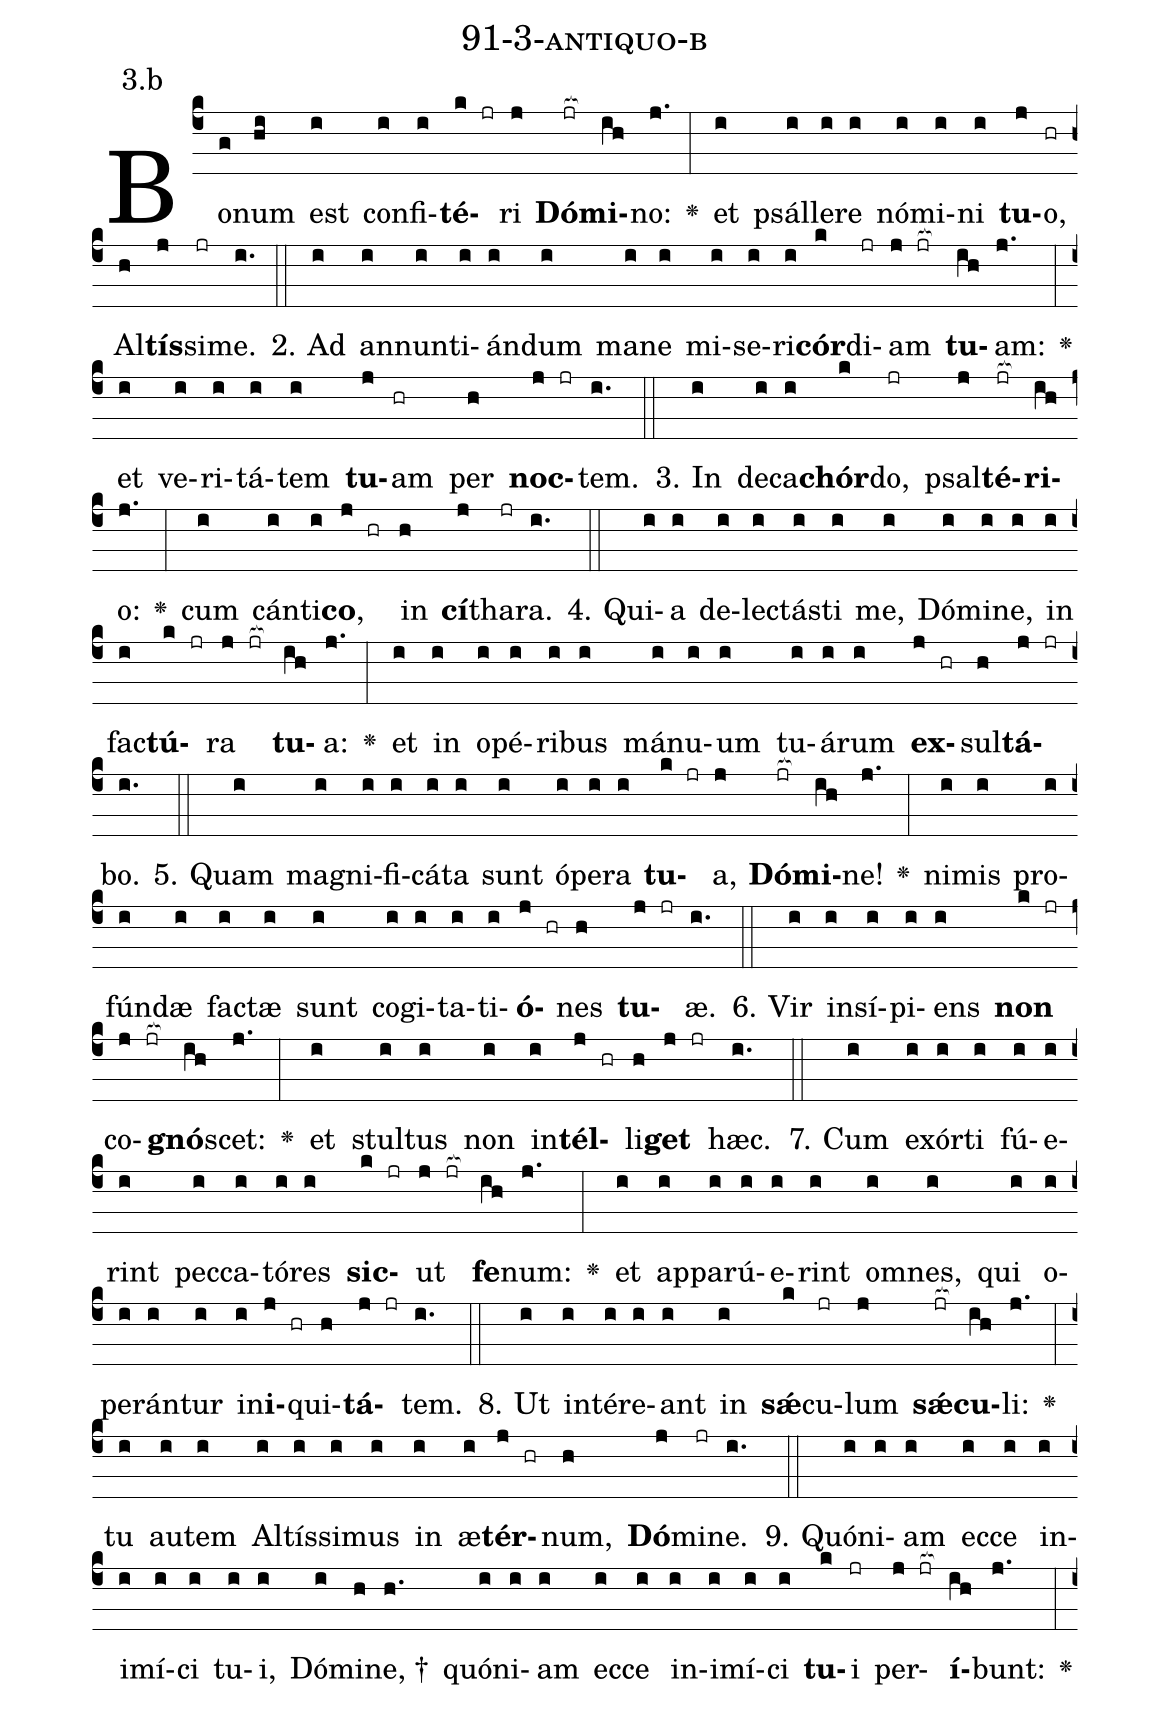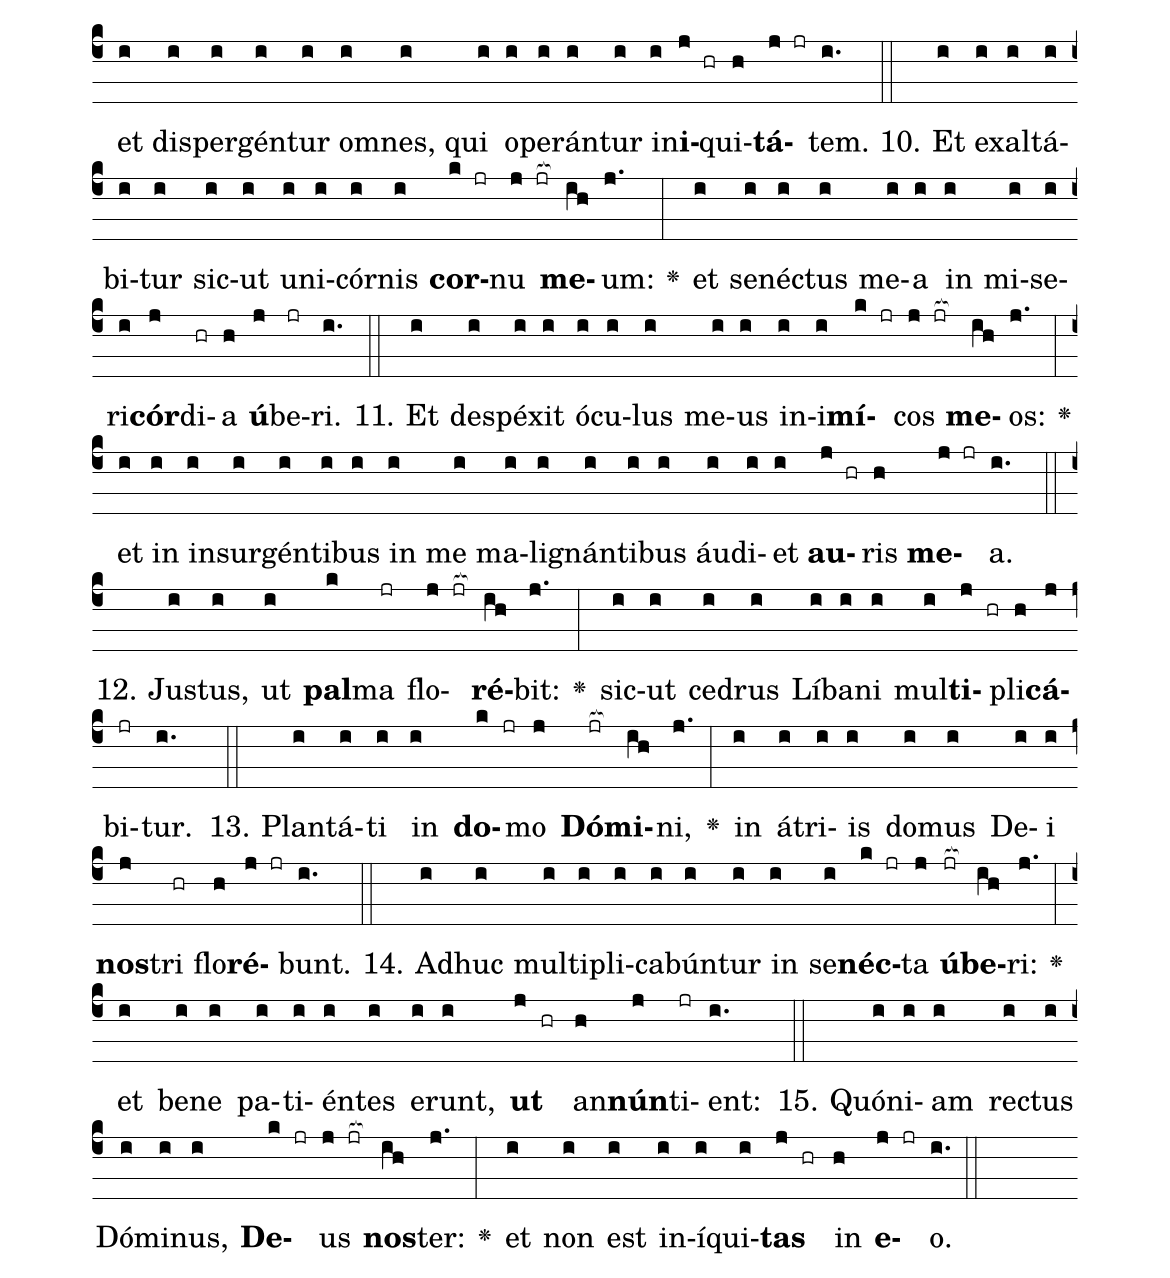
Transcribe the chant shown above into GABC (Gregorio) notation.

name: 91-3-antiquo-b;
annotation: 3.b;
%%
(c4)Bo(g)num(hi) est(i) con(i)fi(i)<b>té</b>(k jr)ri(j) <b>Dó</b>(jr[ocb:1{])<b>mi</b>(ih[ocb:0}])no:(j.) <v>\greheightstar</v>(:) et(i) psál(i)le(i)re(i) nó(i)mi(i)ni(i) <b>tu</b>(j)o,(hr) Al(h)<b>tís</b>(j)si(jr)me.(i.) (::)
2. Ad(i) an(i)nun(i)ti(i)án(i)dum(i) ma(i)ne(i) mi(i)se(i)ri(i)<b>cór</b>(k)di(jr)am(j jr[ocb:1{]) <b>tu</b>(ih[ocb:0}])am:(j.) <v>\greheightstar</v>(:) et(i) ve(i)ri(i)tá(i)tem(i) <b>tu</b>(j)am(hr) per(h) <b>noc</b>(j jr)tem.(i.) (::)
3. In(i) de(i)ca(i)<b>chór</b>(k)do,(jr) psal(j)<b>té</b>(jr[ocb:1{])<b>ri</b>(ih[ocb:0}])o:(j.) <v>\greheightstar</v>(:) cum(i) cán(i)ti(i)<b>co</b>,(j hr) in(h) <b>cí</b>(j)tha(jr)ra.(i.) (::)
4. Qui(i)a(i) de(i)lec(i)tás(i)ti(i) me,(i) Dó(i)mi(i)ne,(i) in(i) fac(i)<b>tú</b>(k jr)ra(j jr[ocb:1{]) <b>tu</b>(ih[ocb:0}])a:(j.) <v>\greheightstar</v>(:) et(i) in(i) o(i)pé(i)ri(i)bus(i) má(i)nu(i)um(i) tu(i)á(i)rum(i) <b>ex</b>(j hr)sul(h)<b>tá</b>(j jr)bo.(i.) (::)
5. Quam(i) ma(i)gni(i)fi(i)cá(i)ta(i) sunt(i) ó(i)pe(i)ra(i) <b>tu</b>(k jr)a,(j) <b>Dó</b>(jr[ocb:1{])<b>mi</b>(ih[ocb:0}])ne!(j.) <v>\greheightstar</v>(:) ni(i)mis(i) pro(i)fún(i)dæ(i) fac(i)tæ(i) sunt(i) co(i)gi(i)ta(i)ti(i)<b>ó</b>(j hr)nes(h) <b>tu</b>(j jr)æ.(i.) (::)
6. Vir(i) in(i)sí(i)pi(i)ens(i) <b>non</b>(k jr) co(j jr[ocb:1{])<b>gnó</b>(ih[ocb:0}])scet:(j.) <v>\greheightstar</v>(:) et(i) stul(i)tus(i) non(i) in(i)<b>tél</b>(j hr)li(h)<b>get</b>(j jr) hæc.(i.) (::)
7. Cum(i) ex(i)ór(i)ti(i) fú(i)e(i)rint(i) pec(i)ca(i)tó(i)res(i) <b>sic</b>(k jr)ut(j jr[ocb:1{]) <b>fe</b>(ih[ocb:0}])num:(j.) <v>\greheightstar</v>(:) et(i) ap(i)pa(i)rú(i)e(i)rint(i) om(i)nes,(i) qui(i) o(i)pe(i)rán(i)tur(i) in(i)<b>i</b>(j hr)qui(h)<b>tá</b>(j jr)tem.(i.) (::)
8. Ut(i) in(i)tér(i)e(i)ant(i) in(i) <b>sǽ</b>(k)cu(jr)lum(j) <b>sǽ</b>(jr[ocb:1{])<b>cu</b>(ih[ocb:0}])li:(j.) <v>\greheightstar</v>(:) tu(i) au(i)tem(i) Al(i)tís(i)si(i)mus(i) in(i) æ(i)<b>tér</b>(j hr)num,(h) <b>Dó</b>(j)mi(jr)ne.(i.) (::)
9. Quón(i)i(i)am(i) ec(i)ce(i) in(i)i(i)mí(i)ci(i) tu(i)i,(i) Dó(i)mi(h)ne, †(h.) quón(i)i(i)am(i) ec(i)ce(i) in(i)i(i)mí(i)ci(i) <b>tu</b>(k)i(jr) per(j jr[ocb:1{])<b>í</b>(ih[ocb:0}])bunt:(j.) <v>\greheightstar</v>(:) et(i) di(i)sper(i)gén(i)tur(i) om(i)nes,(i) qui(i) o(i)pe(i)rán(i)tur(i) in(i)<b>i</b>(j hr)qui(h)<b>tá</b>(j jr)tem.(i.) (::)
10. Et(i) ex(i)al(i)tá(i)bi(i)tur(i) sic(i)ut(i) u(i)ni(i)cór(i)nis(i) <b>cor</b>(k jr)nu(j jr[ocb:1{]) <b>me</b>(ih[ocb:0}])um:(j.) <v>\greheightstar</v>(:) et(i) se(i)néc(i)tus(i) me(i)a(i) in(i) mi(i)se(i)ri(i)<b>cór</b>(j)di(hr)a(h) <b>ú</b>(j)be(jr)ri.(i.) (::)
11. Et(i) de(i)spé(i)xit(i) ó(i)cu(i)lus(i) me(i)us(i) in(i)i(i)<b>mí</b>(k jr)cos(j jr[ocb:1{]) <b>me</b>(ih[ocb:0}])os:(j.) <v>\greheightstar</v>(:) et(i) in(i) in(i)sur(i)gén(i)ti(i)bus(i) in(i) me(i) ma(i)li(i)gnán(i)ti(i)bus(i) áu(i)di(i)et(i) <b>au</b>(j hr)ris(h) <b>me</b>(j jr)a.(i.) (::)
12. Jus(i)tus,(i) ut(i) <b>pal</b>(k)ma(jr) flo(j jr[ocb:1{])<b>ré</b>(ih[ocb:0}])bit:(j.) <v>\greheightstar</v>(:) sic(i)ut(i) ce(i)drus(i) Lí(i)ba(i)ni(i) mul(i)<b>ti</b>(j hr)pli(h)<b>cá</b>(j)bi(jr)tur.(i.) (::)
13. Plan(i)tá(i)ti(i) in(i) <b>do</b>(k jr)mo(j) <b>Dó</b>(jr[ocb:1{])<b>mi</b>(ih[ocb:0}])ni,(j.) <v>\greheightstar</v>(:) in(i) á(i)tri(i)is(i) do(i)mus(i) De(i)i(i) <b>nos</b>(j)tri(hr) flo(h)<b>ré</b>(j jr)bunt.(i.) (::)
14. Ad(i)huc(i) mul(i)ti(i)pli(i)ca(i)bún(i)tur(i) in(i) se(i)<b>néc</b>(k jr)ta(j) <b>ú</b>(jr[ocb:1{])<b>be</b>(ih[ocb:0}])ri:(j.) <v>\greheightstar</v>(:) et(i) be(i)ne(i) pa(i)ti(i)én(i)tes(i) e(i)runt,(i) <b>ut</b>(j hr) an(h)<b>nún</b>(j)ti(jr)ent:(i.) (::)
15. Quón(i)i(i)am(i) rec(i)tus(i) Dó(i)mi(i)nus,(i) <b>De</b>(k jr)us(j jr[ocb:1{]) <b>nos</b>(ih[ocb:0}])ter:(j.) <v>\greheightstar</v>(:) et(i) non(i) est(i) in(i)í(i)qui(i)<b>tas</b>(j hr) in(h) <b>e</b>(j jr)o.(i.) (::)
